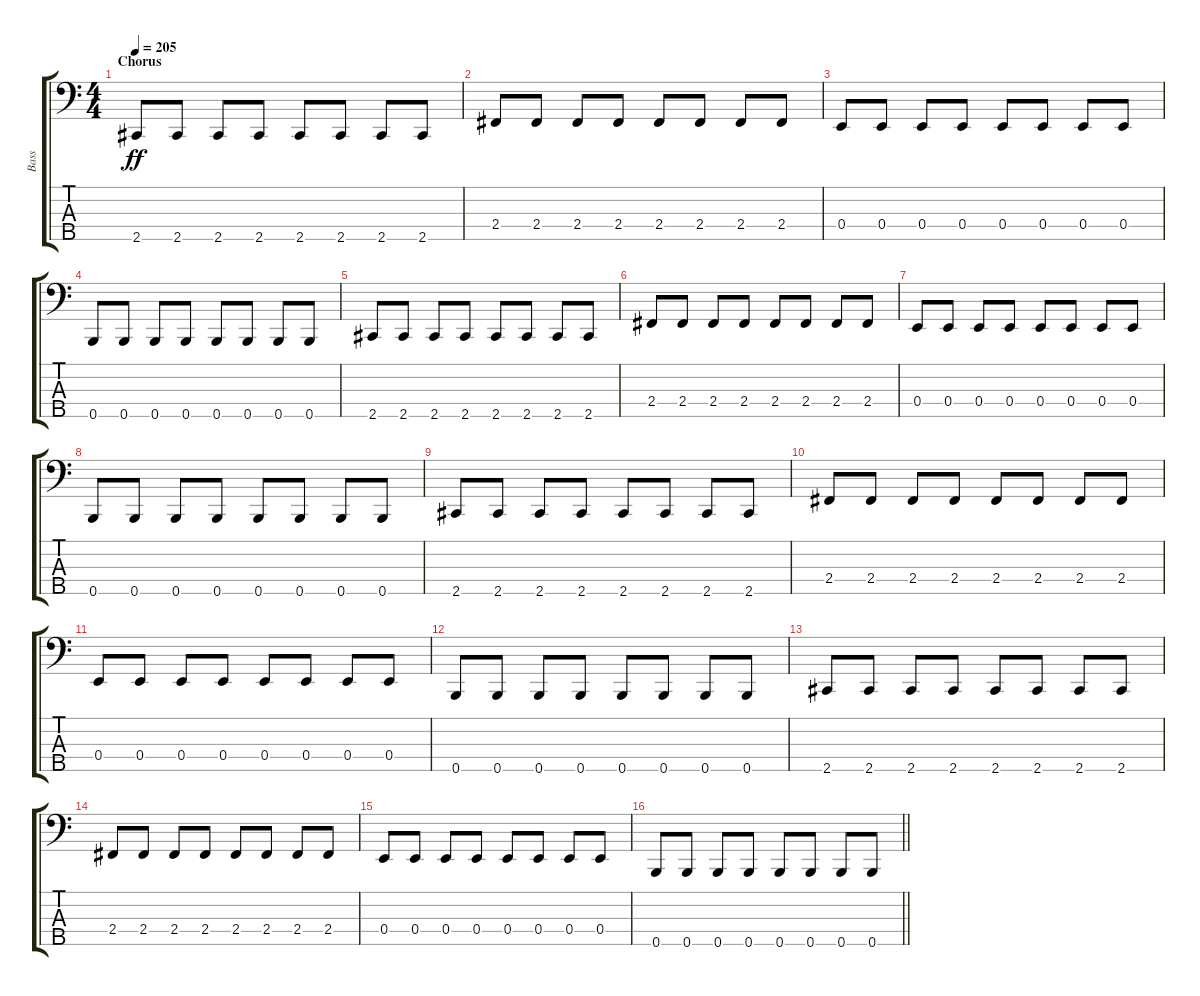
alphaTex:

\track ("Bass" "Bass") {instrument electricbassfinger}
\staff {score tabs}
\tuning (G2 D2 A1 E1 B0) {hide}
\ts (4 4)
\section ("" "Chorus")
\tempo 205
\clef f4
\ks c
2.5.8{dy ff} 2.5.8 2.5.8 2.5.8 2.5.8 2.5.8 2.5.8 2.5.8 |
2.4.8 2.4.8 2.4.8 2.4.8 2.4.8 2.4.8 2.4.8 2.4.8 |
0.4.8 0.4.8 0.4.8 0.4.8 0.4.8 0.4.8 0.4.8 0.4.8 |
0.5.8 0.5.8 0.5.8 0.5.8 0.5.8 0.5.8 0.5.8 0.5.8 |
2.5.8 2.5.8 2.5.8 2.5.8 2.5.8 2.5.8 2.5.8 2.5.8 |
2.4.8 2.4.8 2.4.8 2.4.8 2.4.8 2.4.8 2.4.8 2.4.8 |
0.4.8 0.4.8 0.4.8 0.4.8 0.4.8 0.4.8 0.4.8 0.4.8 |
0.5.8 0.5.8 0.5.8 0.5.8 0.5.8 0.5.8 0.5.8 0.5.8 |
2.5.8 2.5.8 2.5.8 2.5.8 2.5.8 2.5.8 2.5.8 2.5.8 |
2.4.8 2.4.8 2.4.8 2.4.8 2.4.8 2.4.8 2.4.8 2.4.8 |
0.4.8 0.4.8 0.4.8 0.4.8 0.4.8 0.4.8 0.4.8 0.4.8 |
0.5.8 0.5.8 0.5.8 0.5.8 0.5.8 0.5.8 0.5.8 0.5.8 |
2.5.8 2.5.8 2.5.8 2.5.8 2.5.8 2.5.8 2.5.8 2.5.8 |
2.4.8 2.4.8 2.4.8 2.4.8 2.4.8 2.4.8 2.4.8 2.4.8 |
0.4.8 0.4.8 0.4.8 0.4.8 0.4.8 0.4.8 0.4.8 0.4.8 |
\barLineRight lightlight
0.5.8 0.5.8 0.5.8 0.5.8 0.5.8 0.5.8 0.5.8 0.5.8
